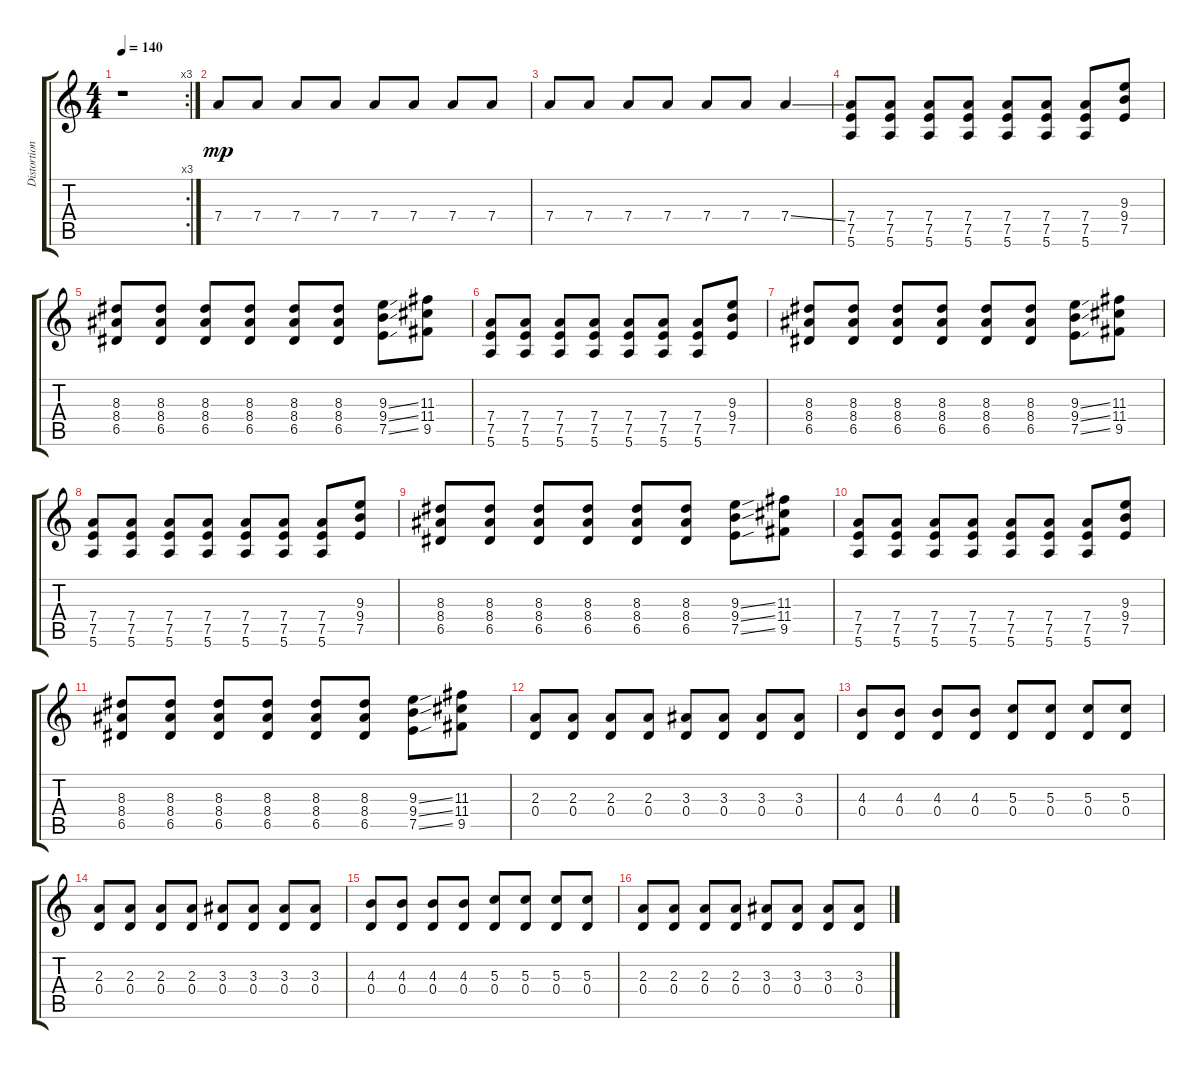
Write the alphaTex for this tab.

\track ("Distortion Guitar 2" "Distortion") {instrument distortionguitar}
\staff {score tabs}
\tuning (E4 B3 G3 D3 A2 E2) {hide}
\rc 3
\ts (4 4)
\tempo 140
\clef g2
\ks c
r.1{dy mp} |
7.4.8 7.4.8 7.4.8 7.4.8 7.4.8 7.4.8 7.4.8 7.4.8 |
7.4.8 7.4.8 7.4.8 7.4.8 7.4.8 7.4.8 7.4{ss}.4 |
(7.4 7.5 5.6).8 (7.4 7.5 5.6).8 (7.4 7.5 5.6).8 (7.4 7.5 5.6).8 (7.4 7.5 5.6).8 (7.4 7.5 5.6).8 (7.4 7.5 5.6).8 (9.3 9.4 7.5).8 |
(8.3 8.4 6.5).8 (8.3 8.4 6.5).8 (8.3 8.4 6.5).8 (8.3 8.4 6.5).8 (8.3 8.4 6.5).8 (8.3 8.4 6.5).8 (9.3{ss} 9.4{ss} 7.5{ss}).8 (11.3 11.4 9.5).8 |
(7.4 7.5 5.6).8 (7.4 7.5 5.6).8 (7.4 7.5 5.6).8 (7.4 7.5 5.6).8 (7.4 7.5 5.6).8 (7.4 7.5 5.6).8 (7.4 7.5 5.6).8 (9.3 9.4 7.5).8 |
(8.3 8.4 6.5).8 (8.3 8.4 6.5).8 (8.3 8.4 6.5).8 (8.3 8.4 6.5).8 (8.3 8.4 6.5).8 (8.3 8.4 6.5).8 (9.3{ss} 9.4{ss} 7.5{ss}).8 (11.3 11.4 9.5).8 |
(7.4 7.5 5.6).8 (7.4 7.5 5.6).8 (7.4 7.5 5.6).8 (7.4 7.5 5.6).8 (7.4 7.5 5.6).8 (7.4 7.5 5.6).8 (7.4 7.5 5.6).8 (9.3 9.4 7.5).8 |
(8.3 8.4 6.5).8 (8.3 8.4 6.5).8 (8.3 8.4 6.5).8 (8.3 8.4 6.5).8 (8.3 8.4 6.5).8 (8.3 8.4 6.5).8 (9.3{ss} 9.4{ss} 7.5{ss}).8 (11.3 11.4 9.5).8 |
(7.4 7.5 5.6).8 (7.4 7.5 5.6).8 (7.4 7.5 5.6).8 (7.4 7.5 5.6).8 (7.4 7.5 5.6).8 (7.4 7.5 5.6).8 (7.4 7.5 5.6).8 (9.3 9.4 7.5).8 |
(8.3 8.4 6.5).8 (8.3 8.4 6.5).8 (8.3 8.4 6.5).8 (8.3 8.4 6.5).8 (8.3 8.4 6.5).8 (8.3 8.4 6.5).8 (9.3{ss} 9.4{ss} 7.5{ss}).8 (11.3 11.4 9.5).8 |
(2.3 0.4).8 (2.3 0.4).8 (2.3 0.4).8 (2.3 0.4).8 (3.3 0.4).8 (3.3 0.4).8 (3.3 0.4).8 (3.3 0.4).8 |
(4.3 0.4).8 (4.3 0.4).8 (4.3 0.4).8 (4.3 0.4).8 (5.3 0.4).8 (5.3 0.4).8 (5.3 0.4).8 (5.3 0.4).8 |
(2.3 0.4).8 (2.3 0.4).8 (2.3 0.4).8 (2.3 0.4).8 (3.3 0.4).8 (3.3 0.4).8 (3.3 0.4).8 (3.3 0.4).8 |
(4.3 0.4).8 (4.3 0.4).8 (4.3 0.4).8 (4.3 0.4).8 (5.3 0.4).8 (5.3 0.4).8 (5.3 0.4).8 (5.3 0.4).8 |
(2.3 0.4).8 (2.3 0.4).8 (2.3 0.4).8 (2.3 0.4).8 (3.3 0.4).8 (3.3 0.4).8 (3.3 0.4).8 (3.3 0.4).8
